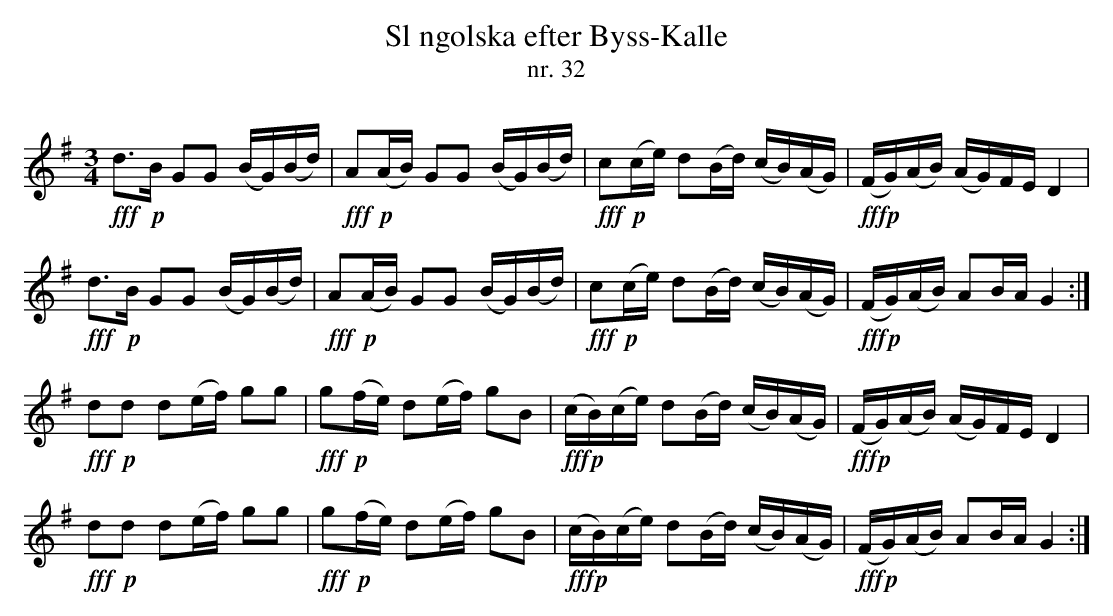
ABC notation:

X:1
Q: 150
T: Sl ngolska efter Byss-Kalle
T: nr. 32
M: 3/4
L: 1/16
K: G
!fff!d2>!p!B2 G2G2 (BG)(Bd) | !fff!A2!p!(AB) G2G2 (BG)(Bd) | !fff!c2!p!(ce) d2(Bd) (cB)(AG) | !fff!(F!p!G)(AB) (AG)FE D4 |
!fff!d2>!p!B2 G2G2 (BG)(Bd) | !fff!A2!p!(AB) G2G2 (BG)(Bd) | !fff!c2!p!(ce) d2(Bd) (cB)(AG) | !fff!(F!p!G)(AB) A2BA G4 :|
!fff!d2!p!d2 d2(ef) g2g2 | !fff!g2!p!(fe) d2(ef) g2B2 | !fff!(c!p!B)(ce) d2(Bd) (cB)(AG) | !fff!(F!p!G)(AB) (AG)FE D4 |
!fff!d2!p!d2 d2(ef) g2g2 | !fff!g2!p!(fe) d2(ef) g2B2 | !fff!(c!p!B)(ce) d2(Bd) (cB)(AG) | !fff!(F!p!G)(AB) A2BA G4 :|
